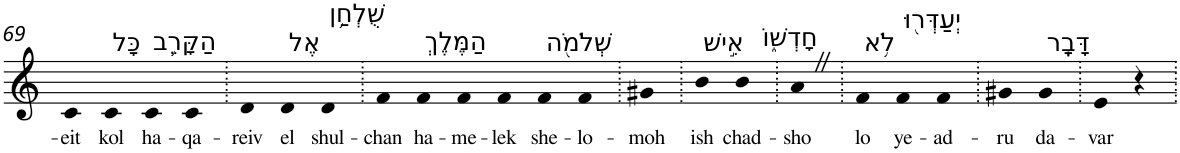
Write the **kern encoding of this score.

**kern	**text
*part1	*part1
*staff1	*staff1
*I"Piano	*
*I'Pno	*
!!LO:PB:g=z
*clefG2	*
*k[]	*
=69	=69
!	!LO:LY:b
4c	-eit
!LO:TX:a:t=כָּל	!
!	!LO:LY:b
4c	kol
!LO:TX:a:t=הַקָּרֵ֛ב	!
!	!LO:LY:b
4c	ha-
!	!LO:LY:b
4c	-qa-
=70.	=70.
!	!LO:LY:b
4d	-reiv
!LO:TX:a:t=אֶל	!
!	!LO:LY:b
4d	el
!LO:TX:a:t=שֻׁלְחַ֥ן	!
!	!LO:LY:b
4d	shul-
=71.	=71.
!	!LO:LY:b
4f	-chan
!LO:TX:a:t=הַמֶּלֶךְ	!
!	!LO:LY:b
4f	ha-
!	!LO:LY:b
4f	-me-
!	!LO:LY:b
4f	-lek
!LO:TX:a:t=שְׁלֹמֹ֖ה	!
!	!LO:LY:b
4f	she-
!	!LO:LY:b
4f	-lo-
=72.	=72.
!	!LO:LY:b
4g#X	-moh
=73.	=73.
!LO:TX:a:t=אִ֣ישׁ	!
!	!LO:LY:b
4b	ish
!LO:TX:a:t=חָדְשׁ֑וֹ	!
!	!LO:LY:b
4b	chad-
=74.	=74.
!	!LO:LY:b
4aZ	-sho
=75.	=75.
!LO:TX:a:t=לֹ֥א	!
!	!LO:LY:b
4f	lo
!LO:TX:a:t=יְעַדְּר֖וּ	!
!	!LO:LY:b
4f	ye-
!	!LO:LY:b
4f	-ad-
=76.	=76.
!	!LO:LY:b
4g#X	-ru
!LO:TX:a:t=דָּבָֽר	!
!	!LO:LY:b
4g#	da-
=77.	=77.
!	!LO:LY:b
4e	-var
4r	.
=.	=.
*-	*-
